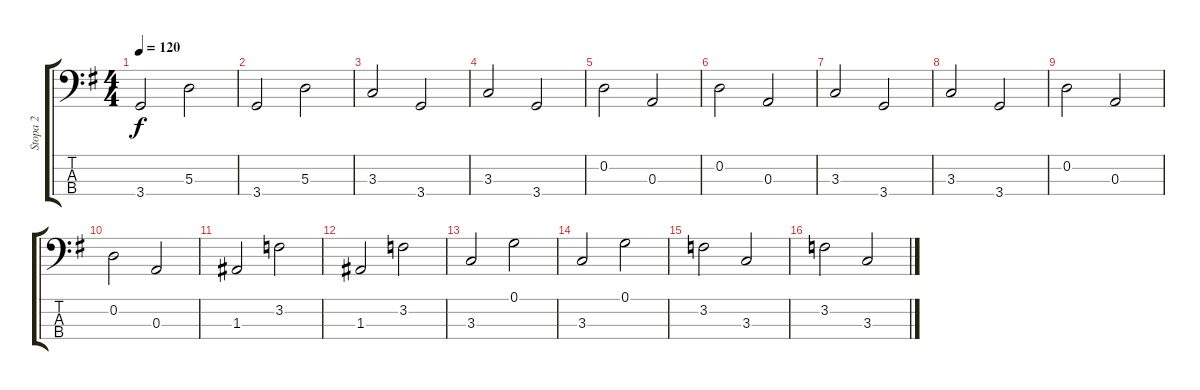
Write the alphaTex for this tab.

\track ("Stopa 2" "Stopa 2") {instrument electricbassfinger}
\staff {score tabs}
\tuning (G2 D2 A1 E1) {hide}
\ts (4 4)
\tempo 120
\clef f4
\ks g
3.4.2{dy f} 5.3.2 |
3.4.2 5.3.2 |
3.3.2 3.4.2 |
3.3.2 3.4.2 |
0.2.2 0.3.2 |
0.2.2 0.3.2 |
3.3.2 3.4.2 |
3.3.2 3.4.2 |
0.2.2 0.3.2 |
0.2.2 0.3.2 |
1.3.2 3.2.2 |
1.3.2 3.2.2 |
3.3.2 0.1.2 |
3.3.2 0.1.2 |
3.2.2 3.3.2 |
3.2.2 3.3.2
